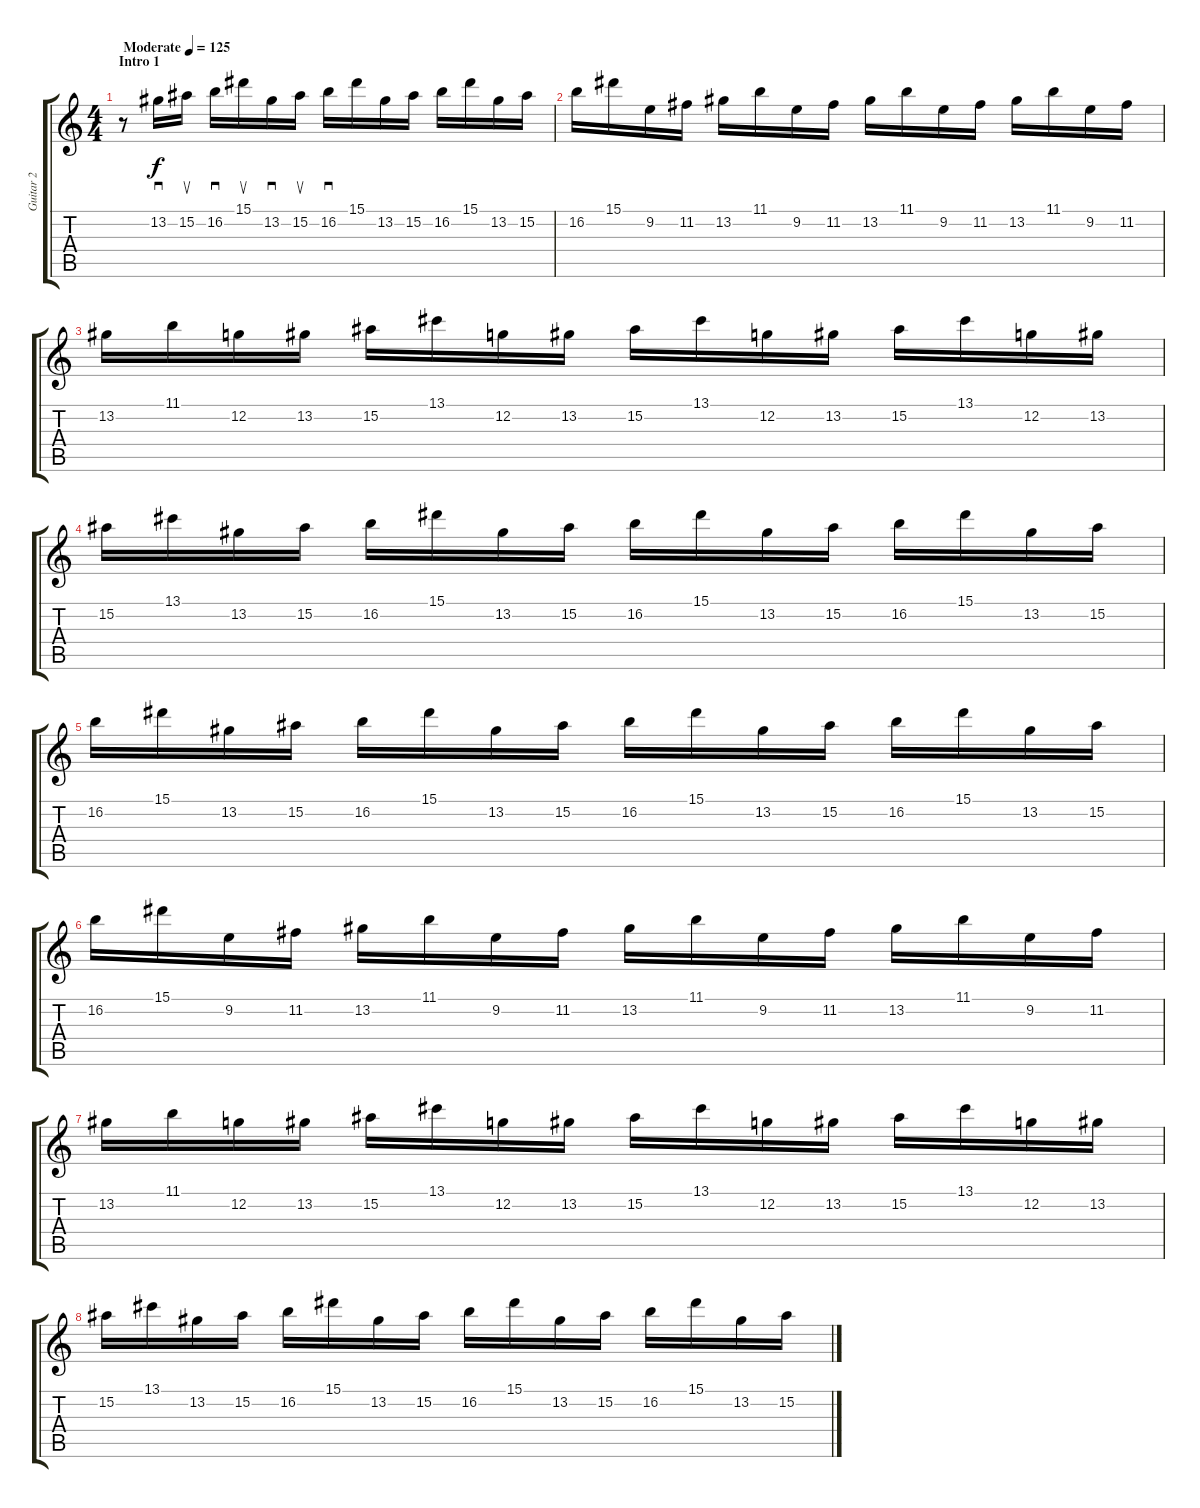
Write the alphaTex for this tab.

\track ("Guitar 2" "Guitar 2") {instrument distortionguitar}
\staff {score tabs}
\tuning (C4 G3 Eb3 Bb2 F2 C2) {hide}
\ts (4 4)
\section ("" "Intro 1")
\tempo (125 "Moderate")
\clef g2
\ks c
r.8{dy f instrument distortionguitar} 13.2.16{sd} 15.2.16{su} 16.2.16{sd} 15.1.16{su} 13.2.16{sd} 15.2.16{su} 16.2.16{sd} 15.1.16 13.2.16 15.2.16 16.2.16 15.1.16 13.2.16 15.2.16 |
16.2.16 15.1.16 9.2.16 11.2.16 13.2.16 11.1.16 9.2.16 11.2.16 13.2.16 11.1.16 9.2.16 11.2.16 13.2.16 11.1.16 9.2.16 11.2.16 |
13.2.16 11.1.16 12.2.16 13.2.16 15.2.16 13.1.16 12.2.16 13.2.16 15.2.16 13.1.16 12.2.16 13.2.16 15.2.16 13.1.16 12.2.16 13.2.16 |
15.2.16 13.1.16 13.2.16 15.2.16 16.2.16 15.1.16 13.2.16 15.2.16 16.2.16 15.1.16 13.2.16 15.2.16 16.2.16 15.1.16 13.2.16 15.2.16 |
16.2.16 15.1.16 13.2.16 15.2.16 16.2.16 15.1.16 13.2.16 15.2.16 16.2.16 15.1.16 13.2.16 15.2.16 16.2.16 15.1.16 13.2.16 15.2.16 |
16.2.16 15.1.16 9.2.16 11.2.16 13.2.16 11.1.16 9.2.16 11.2.16 13.2.16 11.1.16 9.2.16 11.2.16 13.2.16 11.1.16 9.2.16 11.2.16 |
13.2.16 11.1.16 12.2.16 13.2.16 15.2.16 13.1.16 12.2.16 13.2.16 15.2.16 13.1.16 12.2.16 13.2.16 15.2.16 13.1.16 12.2.16 13.2.16 |
15.2.16 13.1.16 13.2.16 15.2.16 16.2.16 15.1.16 13.2.16 15.2.16 16.2.16 15.1.16 13.2.16 15.2.16 16.2.16 15.1.16 13.2.16 15.2.16
